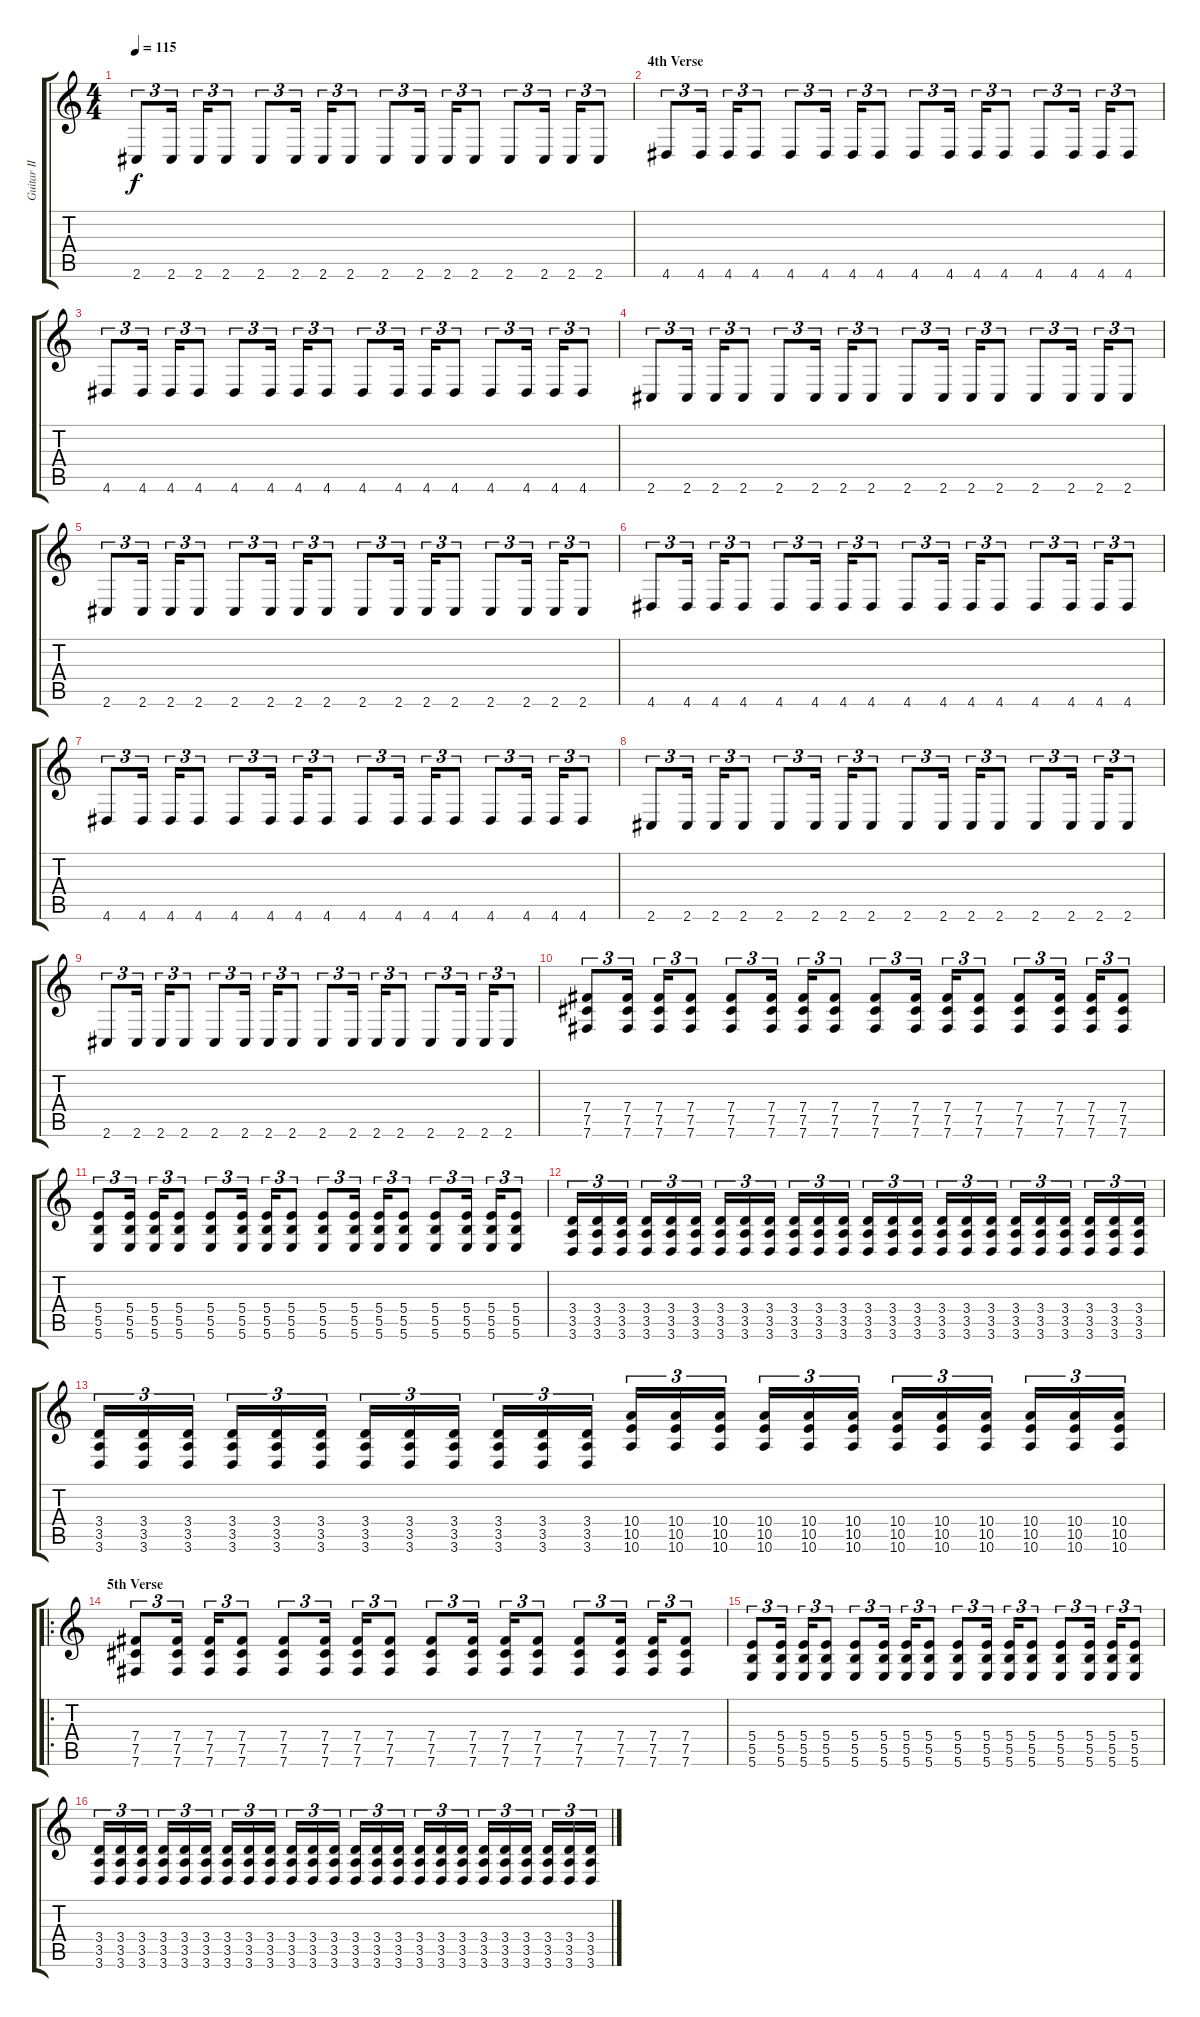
\track ("Guitar II" "Guitar II") {instrument distortionguitar}
\staff {score tabs}
\tuning (Db4 Ab3 E3 B2 Gb2 B1) {hide}
\ts (4 4)
\tempo 115
\clef g2
\ks c
2.6.8{tu (3 2) dy f} 2.6.16{tu (3 2)} 2.6.16{tu (3 2)} 2.6.8{tu (3 2)} 2.6.8{tu (3 2)} 2.6.16{tu (3 2)} 2.6.16{tu (3 2)} 2.6.8{tu (3 2)} 2.6.8{tu (3 2)} 2.6.16{tu (3 2)} 2.6.16{tu (3 2)} 2.6.8{tu (3 2)} 2.6.8{tu (3 2)} 2.6.16{tu (3 2)} 2.6.16{tu (3 2)} 2.6.8{tu (3 2)} |
\section ("" "4th Verse")
4.6.8{tu (3 2)} 4.6.16{tu (3 2)} 4.6.16{tu (3 2)} 4.6.8{tu (3 2)} 4.6.8{tu (3 2)} 4.6.16{tu (3 2)} 4.6.16{tu (3 2)} 4.6.8{tu (3 2)} 4.6.8{tu (3 2)} 4.6.16{tu (3 2)} 4.6.16{tu (3 2)} 4.6.8{tu (3 2)} 4.6.8{tu (3 2)} 4.6.16{tu (3 2)} 4.6.16{tu (3 2)} 4.6.8{tu (3 2)} |
4.6.8{tu (3 2)} 4.6.16{tu (3 2)} 4.6.16{tu (3 2)} 4.6.8{tu (3 2)} 4.6.8{tu (3 2)} 4.6.16{tu (3 2)} 4.6.16{tu (3 2)} 4.6.8{tu (3 2)} 4.6.8{tu (3 2)} 4.6.16{tu (3 2)} 4.6.16{tu (3 2)} 4.6.8{tu (3 2)} 4.6.8{tu (3 2)} 4.6.16{tu (3 2)} 4.6.16{tu (3 2)} 4.6.8{tu (3 2)} |
2.6.8{tu (3 2)} 2.6.16{tu (3 2)} 2.6.16{tu (3 2)} 2.6.8{tu (3 2)} 2.6.8{tu (3 2)} 2.6.16{tu (3 2)} 2.6.16{tu (3 2)} 2.6.8{tu (3 2)} 2.6.8{tu (3 2)} 2.6.16{tu (3 2)} 2.6.16{tu (3 2)} 2.6.8{tu (3 2)} 2.6.8{tu (3 2)} 2.6.16{tu (3 2)} 2.6.16{tu (3 2)} 2.6.8{tu (3 2)} |
2.6.8{tu (3 2)} 2.6.16{tu (3 2)} 2.6.16{tu (3 2)} 2.6.8{tu (3 2)} 2.6.8{tu (3 2)} 2.6.16{tu (3 2)} 2.6.16{tu (3 2)} 2.6.8{tu (3 2)} 2.6.8{tu (3 2)} 2.6.16{tu (3 2)} 2.6.16{tu (3 2)} 2.6.8{tu (3 2)} 2.6.8{tu (3 2)} 2.6.16{tu (3 2)} 2.6.16{tu (3 2)} 2.6.8{tu (3 2)} |
4.6.8{tu (3 2)} 4.6.16{tu (3 2)} 4.6.16{tu (3 2)} 4.6.8{tu (3 2)} 4.6.8{tu (3 2)} 4.6.16{tu (3 2)} 4.6.16{tu (3 2)} 4.6.8{tu (3 2)} 4.6.8{tu (3 2)} 4.6.16{tu (3 2)} 4.6.16{tu (3 2)} 4.6.8{tu (3 2)} 4.6.8{tu (3 2)} 4.6.16{tu (3 2)} 4.6.16{tu (3 2)} 4.6.8{tu (3 2)} |
4.6.8{tu (3 2)} 4.6.16{tu (3 2)} 4.6.16{tu (3 2)} 4.6.8{tu (3 2)} 4.6.8{tu (3 2)} 4.6.16{tu (3 2)} 4.6.16{tu (3 2)} 4.6.8{tu (3 2)} 4.6.8{tu (3 2)} 4.6.16{tu (3 2)} 4.6.16{tu (3 2)} 4.6.8{tu (3 2)} 4.6.8{tu (3 2)} 4.6.16{tu (3 2)} 4.6.16{tu (3 2)} 4.6.8{tu (3 2)} |
2.6.8{tu (3 2)} 2.6.16{tu (3 2)} 2.6.16{tu (3 2)} 2.6.8{tu (3 2)} 2.6.8{tu (3 2)} 2.6.16{tu (3 2)} 2.6.16{tu (3 2)} 2.6.8{tu (3 2)} 2.6.8{tu (3 2)} 2.6.16{tu (3 2)} 2.6.16{tu (3 2)} 2.6.8{tu (3 2)} 2.6.8{tu (3 2)} 2.6.16{tu (3 2)} 2.6.16{tu (3 2)} 2.6.8{tu (3 2)} |
2.6.8{tu (3 2)} 2.6.16{tu (3 2)} 2.6.16{tu (3 2)} 2.6.8{tu (3 2)} 2.6.8{tu (3 2)} 2.6.16{tu (3 2)} 2.6.16{tu (3 2)} 2.6.8{tu (3 2)} 2.6.8{tu (3 2)} 2.6.16{tu (3 2)} 2.6.16{tu (3 2)} 2.6.8{tu (3 2)} 2.6.8{tu (3 2)} 2.6.16{tu (3 2)} 2.6.16{tu (3 2)} 2.6.8{tu (3 2)} |
(7.4 7.5 7.6).8{tu (3 2) volume 10} (7.4 7.5 7.6).16{tu (3 2)} (7.4 7.5 7.6).16{tu (3 2)} (7.4 7.5 7.6).8{tu (3 2)} (7.4 7.5 7.6).8{tu (3 2)} (7.4 7.5 7.6).16{tu (3 2)} (7.4 7.5 7.6).16{tu (3 2)} (7.4 7.5 7.6).8{tu (3 2)} (7.4 7.5 7.6).8{tu (3 2)} (7.4 7.5 7.6).16{tu (3 2)} (7.4 7.5 7.6).16{tu (3 2)} (7.4 7.5 7.6).8{tu (3 2)} (7.4 7.5 7.6).8{tu (3 2)} (7.4 7.5 7.6).16{tu (3 2)} (7.4 7.5 7.6).16{tu (3 2)} (7.4 7.5 7.6).8{tu (3 2)} |
(5.4 5.5 5.6).8{tu (3 2)} (5.4 5.5 5.6).16{tu (3 2)} (5.4 5.5 5.6).16{tu (3 2)} (5.4 5.5 5.6).8{tu (3 2)} (5.4 5.5 5.6).8{tu (3 2)} (5.4 5.5 5.6).16{tu (3 2)} (5.4 5.5 5.6).16{tu (3 2)} (5.4 5.5 5.6).8{tu (3 2)} (5.4 5.5 5.6).8{tu (3 2)} (5.4 5.5 5.6).16{tu (3 2)} (5.4 5.5 5.6).16{tu (3 2)} (5.4 5.5 5.6).8{tu (3 2)} (5.4 5.5 5.6).8{tu (3 2)} (5.4 5.5 5.6).16{tu (3 2)} (5.4 5.5 5.6).16{tu (3 2)} (5.4 5.5 5.6).8{tu (3 2)} |
(3.4 3.5 3.6).16{tu (3 2)} (3.4 3.5 3.6).16{tu (3 2)} (3.4 3.5 3.6).16{tu (3 2)} (3.4 3.5 3.6).16{tu (3 2)} (3.4 3.5 3.6).16{tu (3 2)} (3.4 3.5 3.6).16{tu (3 2)} (3.4 3.5 3.6).16{tu (3 2)} (3.4 3.5 3.6).16{tu (3 2)} (3.4 3.5 3.6).16{tu (3 2)} (3.4 3.5 3.6).16{tu (3 2)} (3.4 3.5 3.6).16{tu (3 2)} (3.4 3.5 3.6).16{tu (3 2)} (3.4 3.5 3.6).16{tu (3 2)} (3.4 3.5 3.6).16{tu (3 2)} (3.4 3.5 3.6).16{tu (3 2)} (3.4 3.5 3.6).16{tu (3 2)} (3.4 3.5 3.6).16{tu (3 2)} (3.4 3.5 3.6).16{tu (3 2)} (3.4 3.5 3.6).16{tu (3 2)} (3.4 3.5 3.6).16{tu (3 2)} (3.4 3.5 3.6).16{tu (3 2)} (3.4 3.5 3.6).16{tu (3 2)} (3.4 3.5 3.6).16{tu (3 2)} (3.4 3.5 3.6).16{tu (3 2)} |
(3.4 3.5 3.6).16{tu (3 2)} (3.4 3.5 3.6).16{tu (3 2)} (3.4 3.5 3.6).16{tu (3 2)} (3.4 3.5 3.6).16{tu (3 2)} (3.4 3.5 3.6).16{tu (3 2)} (3.4 3.5 3.6).16{tu (3 2)} (3.4 3.5 3.6).16{tu (3 2)} (3.4 3.5 3.6).16{tu (3 2)} (3.4 3.5 3.6).16{tu (3 2)} (3.4 3.5 3.6).16{tu (3 2)} (3.4 3.5 3.6).16{tu (3 2)} (3.4 3.5 3.6).16{tu (3 2)} (10.4 10.5 10.6).16{tu (3 2)} (10.4 10.5 10.6).16{tu (3 2)} (10.4 10.5 10.6).16{tu (3 2)} (10.4 10.5 10.6).16{tu (3 2)} (10.4 10.5 10.6).16{tu (3 2)} (10.4 10.5 10.6).16{tu (3 2)} (10.4 10.5 10.6).16{tu (3 2)} (10.4 10.5 10.6).16{tu (3 2)} (10.4 10.5 10.6).16{tu (3 2)} (10.4 10.5 10.6).16{tu (3 2)} (10.4 10.5 10.6).16{tu (3 2)} (10.4 10.5 10.6).16{tu (3 2)} |
\ro
\section ("" "5th Verse")
(7.4 7.5 7.6).8{tu (3 2)} (7.4 7.5 7.6).16{tu (3 2)} (7.4 7.5 7.6).16{tu (3 2)} (7.4 7.5 7.6).8{tu (3 2)} (7.4 7.5 7.6).8{tu (3 2)} (7.4 7.5 7.6).16{tu (3 2)} (7.4 7.5 7.6).16{tu (3 2)} (7.4 7.5 7.6).8{tu (3 2)} (7.4 7.5 7.6).8{tu (3 2)} (7.4 7.5 7.6).16{tu (3 2)} (7.4 7.5 7.6).16{tu (3 2)} (7.4 7.5 7.6).8{tu (3 2)} (7.4 7.5 7.6).8{tu (3 2)} (7.4 7.5 7.6).16{tu (3 2)} (7.4 7.5 7.6).16{tu (3 2)} (7.4 7.5 7.6).8{tu (3 2)} |
(5.4 5.5 5.6).8{tu (3 2)} (5.4 5.5 5.6).16{tu (3 2)} (5.4 5.5 5.6).16{tu (3 2)} (5.4 5.5 5.6).8{tu (3 2)} (5.4 5.5 5.6).8{tu (3 2)} (5.4 5.5 5.6).16{tu (3 2)} (5.4 5.5 5.6).16{tu (3 2)} (5.4 5.5 5.6).8{tu (3 2)} (5.4 5.5 5.6).8{tu (3 2)} (5.4 5.5 5.6).16{tu (3 2)} (5.4 5.5 5.6).16{tu (3 2)} (5.4 5.5 5.6).8{tu (3 2)} (5.4 5.5 5.6).8{tu (3 2)} (5.4 5.5 5.6).16{tu (3 2)} (5.4 5.5 5.6).16{tu (3 2)} (5.4 5.5 5.6).8{tu (3 2)} |
(3.4 3.5 3.6).16{tu (3 2)} (3.4 3.5 3.6).16{tu (3 2)} (3.4 3.5 3.6).16{tu (3 2)} (3.4 3.5 3.6).16{tu (3 2)} (3.4 3.5 3.6).16{tu (3 2)} (3.4 3.5 3.6).16{tu (3 2)} (3.4 3.5 3.6).16{tu (3 2)} (3.4 3.5 3.6).16{tu (3 2)} (3.4 3.5 3.6).16{tu (3 2)} (3.4 3.5 3.6).16{tu (3 2)} (3.4 3.5 3.6).16{tu (3 2)} (3.4 3.5 3.6).16{tu (3 2)} (3.4 3.5 3.6).16{tu (3 2)} (3.4 3.5 3.6).16{tu (3 2)} (3.4 3.5 3.6).16{tu (3 2)} (3.4 3.5 3.6).16{tu (3 2)} (3.4 3.5 3.6).16{tu (3 2)} (3.4 3.5 3.6).16{tu (3 2)} (3.4 3.5 3.6).16{tu (3 2)} (3.4 3.5 3.6).16{tu (3 2)} (3.4 3.5 3.6).16{tu (3 2)} (3.4 3.5 3.6).16{tu (3 2)} (3.4 3.5 3.6).16{tu (3 2)} (3.4 3.5 3.6).16{tu (3 2)}
